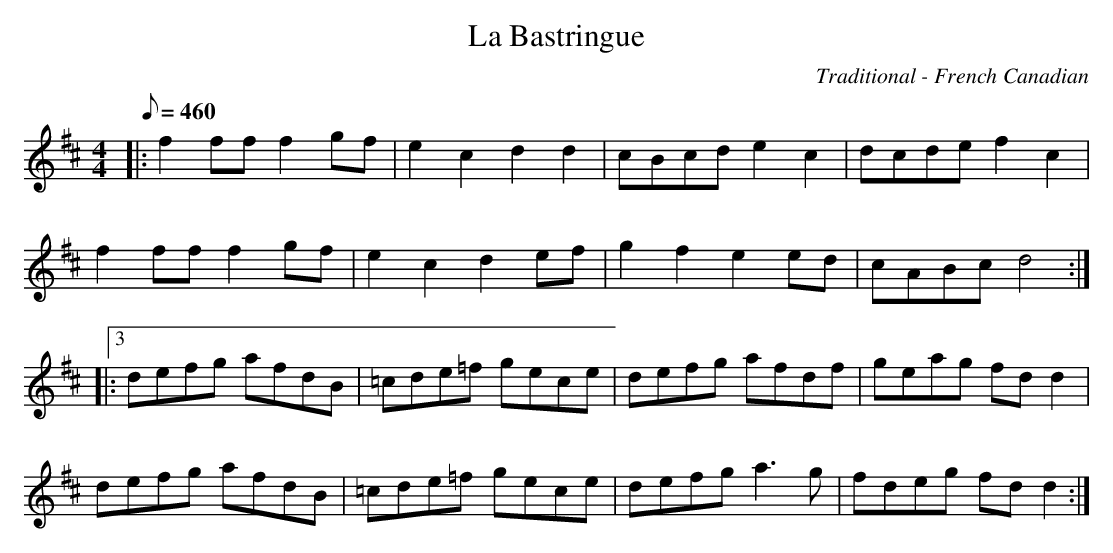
X:1
T:La Bastringue
C:Traditional - French Canadian
M:4/4
L:1/8
Q:1/8=460
K:D
|:f2ff f2gf|e2c2 d2d2|cBcd e2c2|dcde f2c2|
f2ff f2gf|e2c2 d2ef|g2f2 e2ed|cABc d4:|
|:3 defg afdB|=cde=f gece|defg afdf|geag fdd2|
defg afdB|=cde=f gece|defg a3g|fdeg fdd2:|
